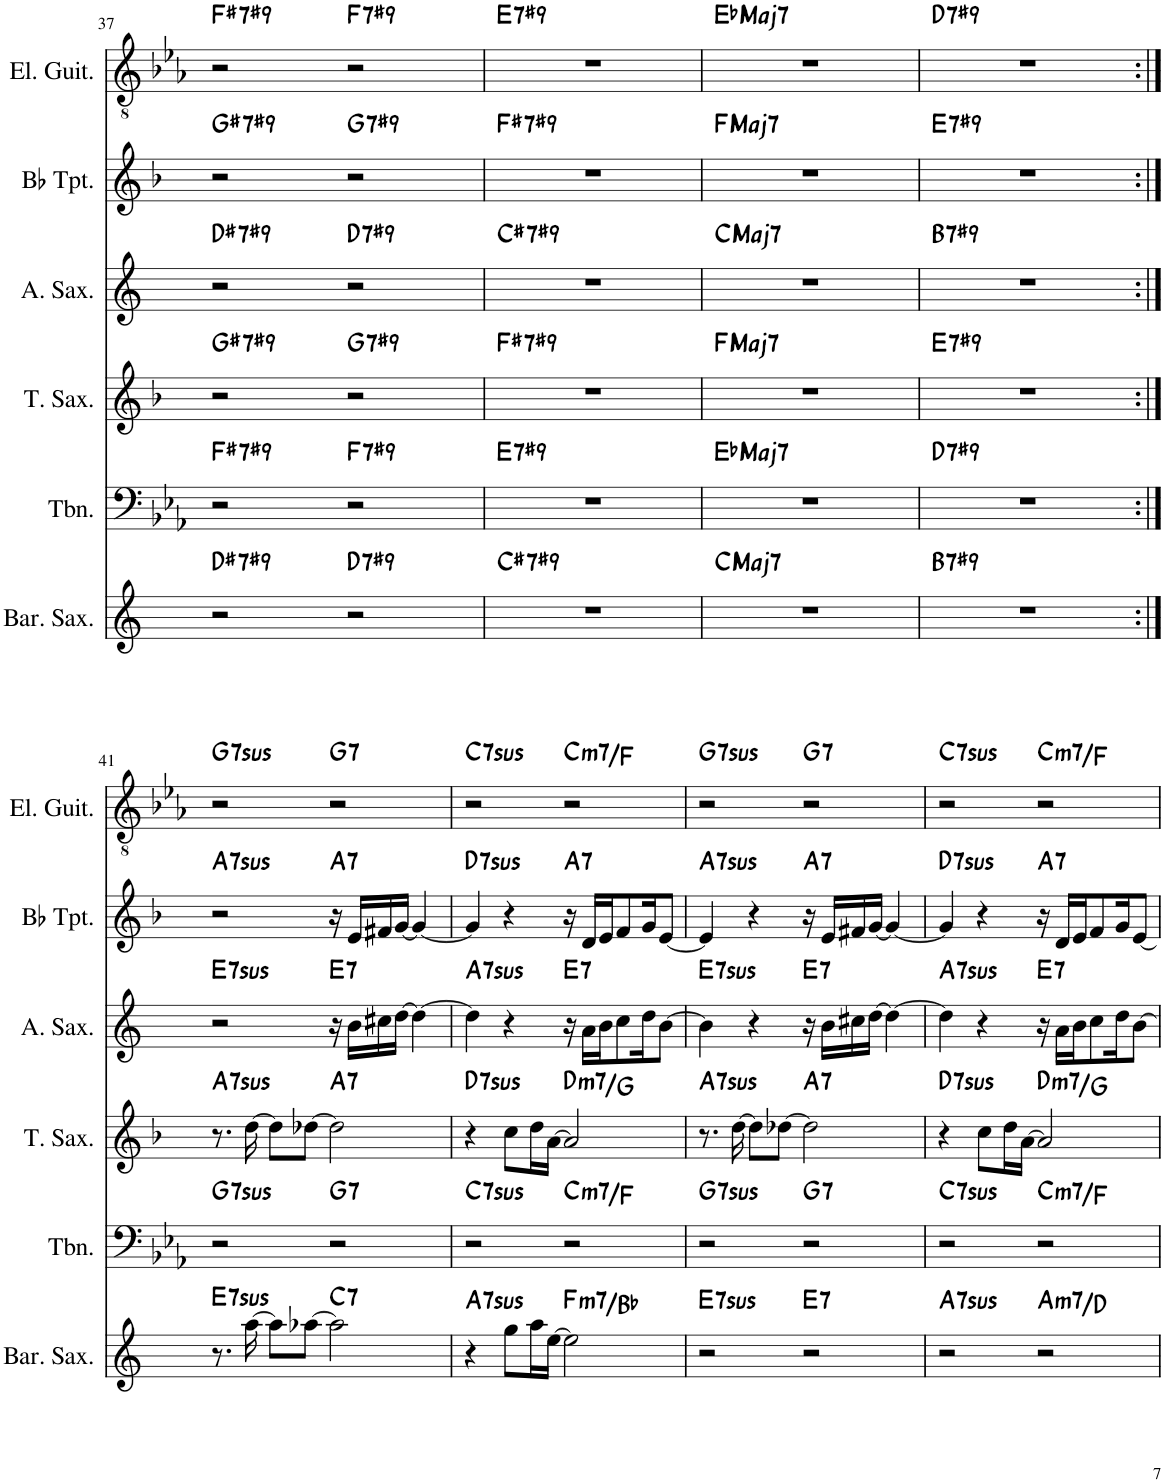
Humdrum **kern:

**kern	**harte	**kern	**harte	**kern	**harte	**kern	**harte	**kern	**harte	**kern	**harte
*part6	*part6	*part5	*part5	*part4	*part4	*part3	*part3	*part2	*part2	*part1	*part1
*staff6	*	*staff5	*	*staff4	*	*staff3	*	*staff2	*	*staff1	*
*I"Baritone Saxophone	*	*I"Trombone	*	*I"Tenor Saxophone	*	*I"Alto Saxophone	*	*I"Bb Trumpet	*	*I"Electric Guitar	*
*I'Bar. Sax.	*	*I'Tbn.	*	*I'T. Sax.	*	*I'A. Sax.	*	*I'Bb Tpt.	*	*I'El. Guit.	*
!!LO:PB:g=z
*clefG2	*	*clefF4	*	*clefG2	*	*clefG2	*	*clefG2	*	*clefGv2	*
*Trd12c21	*	*	*	*Trd8c14	*	*Trd5c9	*	*Trd1c2	*	*	*
*k[]	*	*k[b-e-a-]	*	*k[b-]	*	*k[]	*	*k[b-]	*	*k[b-e-a-]	*
*M4/4	*	*M4/4	*	*M4/4	*	*M4/4	*	*M4/4	*	*M4/4	*
=37	=37	=37	=37	=37	=37	=37	=37	=37	=37	=37	=37
!	!LO:H:kt=7	!	!LO:H:kt=7	!	!LO:H:kt=7	!	!LO:H:kt=7	!	!LO:H:kt=7	!	!LO:H:kt=7
2r	D#:7(#9)	2r	F#:7(#9)	2r	G#:7(#9)	2r	D#:7(#9)	2r	G#:7(#9)	2r	F#:7(#9)
!	!LO:H:kt=7	!	!LO:H:kt=7	!	!LO:H:kt=7	!	!LO:H:kt=7	!	!LO:H:kt=7	!	!LO:H:kt=7
2r	D:7(#9)	2r	F:7(#9)	2r	G:7(#9)	2r	D:7(#9)	2r	G:7(#9)	2r	F:7(#9)
=38	=38	=38	=38	=38	=38	=38	=38	=38	=38	=38	=38
!	!LO:H:kt=7	!	!LO:H:kt=7	!	!LO:H:kt=7	!	!LO:H:kt=7	!	!LO:H:kt=7	!	!LO:H:kt=7
1r	C#:7(#9)	1r	E:7(#9)	1r	F#:7(#9)	1r	C#:7(#9)	1r	F#:7(#9)	1r	E:7(#9)
=39	=39	=39	=39	=39	=39	=39	=39	=39	=39	=39	=39
!	!LO:H:kt=Maj7	!	!LO:H:kt=Maj7	!	!LO:H:kt=Maj7	!	!LO:H:kt=Maj7	!	!LO:H:kt=Maj7	!	!LO:H:kt=Maj7
1r	C:maj7	1r	Eb:maj7	1r	F:maj7	1r	C:maj7	1r	F:maj7	1r	Eb:maj7
=40	=40	=40	=40	=40	=40	=40	=40	=40	=40	=40	=40
!	!LO:H:kt=7	!	!LO:H:kt=7	!	!LO:H:kt=7	!	!LO:H:kt=7	!	!LO:H:kt=7	!	!LO:H:kt=7
1r	B:7(#9)	1r	D:7(#9)	1r	E:7(#9)	1r	B:7(#9)	1r	E:7(#9)	1r	D:7(#9)
!!LO:LB:g=z
=41:|!	=41:|!	=41:|!	=41:|!	=41:|!	=41:|!	=41:|!	=41:|!	=41:|!	=41:|!	=41:|!	=41:|!
!	!LO:H:kt=7sus	!	!LO:H:kt=7sus	!	!LO:H:kt=7sus	!	!LO:H:kt=7sus	!	!LO:H:kt=7sus	!	!LO:H:kt=7sus
8.r	E:sus4(7)	2r	G:sus4(7)	8.r	A:sus4(7)	2r	E:sus4(7)	2r	A:sus4(7)	2r	G:sus4(7)
[16aa\	.	.	.	[16dd\	.	.	.	.	.	.	.
8aa\L]	.	.	.	8dd\L]	.	.	.	.	.	.	.
[8aa-X\J	.	.	.	[8dd-X\J	.	.	.	.	.	.	.
!	!LO:H:kt=7	!	!LO:H:kt=7	!	!LO:H:kt=7	!	!LO:H:kt=7	!	!LO:H:kt=7	!	!LO:H:kt=7
2aa-\]	C:7	2r	G:7	2dd-\]	A:7	16r	E:7	16r	A:7	2r	G:7
.	.	.	.	.	.	16b\LL	.	16e/LL	.	.	.
.	.	.	.	.	.	16cc#X\	.	16f#X/	.	.	.
.	.	.	.	.	.	[16dd\JJ	.	[16g/JJ	.	.	.
.	.	.	.	.	.	4dd\_	.	4g/_	.	.	.
=42	=42	=42	=42	=42	=42	=42	=42	=42	=42	=42	=42
!	!LO:H:kt=7sus	!	!LO:H:kt=7sus	!	!LO:H:kt=7sus	!	!LO:H:kt=7sus	!	!LO:H:kt=7sus	!	!LO:H:kt=7sus
4r	A:sus4(7)	2r	C:sus4(7)	4r	D:sus4(7)	4dd\]	A:sus4(7)	4g/]	D:sus4(7)	2r	C:sus4(7)
8gg\L	.	.	.	8cc\L	.	4r	.	4r	.	.	.
16aa\L	.	.	.	16dd\L	.	.	.	.	.	.	.
[16ee\JJ	.	.	.	[16a\JJ	.	.	.	.	.	.	.
!	!LO:H:kt=m7	!	!LO:H:kt=m7	!	!LO:H:kt=m7	!	!LO:H:kt=7	!	!LO:H:kt=7	!	!LO:H:kt=m7
2ee\]	F:min7/4	2r	C:min7/4	2a/]	D:min7/4	16r	E:7	16r	A:7	2r	C:min7/4
.	.	.	.	.	.	16a\LL	.	16d/LL	.	.	.
.	.	.	.	.	.	16b\J	.	16e/J	.	.	.
.	.	.	.	.	.	8cc\	.	8f/	.	.	.
.	.	.	.	.	.	16dd\K	.	16g/K	.	.	.
.	.	.	.	.	.	[8b\J	.	[8e/J	.	.	.
=43	=43	=43	=43	=43	=43	=43	=43	=43	=43	=43	=43
!	!LO:H:kt=7sus	!	!LO:H:kt=7sus	!	!LO:H:kt=7sus	!	!LO:H:kt=7sus	!	!LO:H:kt=7sus	!	!LO:H:kt=7sus
2r	E:sus4(7)	2r	G:sus4(7)	8.r	A:sus4(7)	4b\]	E:sus4(7)	4e/]	A:sus4(7)	2r	G:sus4(7)
.	.	.	.	[16dd\	.	.	.	.	.	.	.
.	.	.	.	8dd\L]	.	4r	.	4r	.	.	.
.	.	.	.	[8dd-X\J	.	.	.	.	.	.	.
!	!LO:H:kt=7	!	!LO:H:kt=7	!	!LO:H:kt=7	!	!LO:H:kt=7	!	!LO:H:kt=7	!	!LO:H:kt=7
2r	E:7	2r	G:7	2dd-\]	A:7	16r	E:7	16r	A:7	2r	G:7
.	.	.	.	.	.	16b\LL	.	16e/LL	.	.	.
.	.	.	.	.	.	16cc#X\	.	16f#X/	.	.	.
.	.	.	.	.	.	[16dd\JJ	.	[16g/JJ	.	.	.
.	.	.	.	.	.	4dd\_	.	4g/_	.	.	.
=44	=44	=44	=44	=44	=44	=44	=44	=44	=44	=44	=44
!	!LO:H:kt=7sus	!	!LO:H:kt=7sus	!	!LO:H:kt=7sus	!	!LO:H:kt=7sus	!	!LO:H:kt=7sus	!	!LO:H:kt=7sus
2r	A:sus4(7)	2r	C:sus4(7)	4r	D:sus4(7)	4dd\]	A:sus4(7)	4g/]	D:sus4(7)	2r	C:sus4(7)
.	.	.	.	8cc\L	.	4r	.	4r	.	.	.
.	.	.	.	16dd\L	.	.	.	.	.	.	.
.	.	.	.	[16a\JJ	.	.	.	.	.	.	.
!	!LO:H:kt=m7	!	!LO:H:kt=m7	!	!LO:H:kt=m7	!	!LO:H:kt=7	!	!LO:H:kt=7	!	!LO:H:kt=m7
2r	A:min7/4	2r	C:min7/4	2a/]	D:min7/4	16r	E:7	16r	A:7	2r	C:min7/4
.	.	.	.	.	.	16a\LL	.	16d/LL	.	.	.
.	.	.	.	.	.	16b\J	.	16e/J	.	.	.
.	.	.	.	.	.	8cc\	.	8f/	.	.	.
.	.	.	.	.	.	16dd\K	.	16g/K	.	.	.
.	.	.	.	.	.	[8b\J	.	[8e/J	.	.	.
=	=	=	=	=	=	=	=	=	=	=	=
*-	*-	*-	*-	*-	*-	*-	*-	*-	*-	*-	*-
